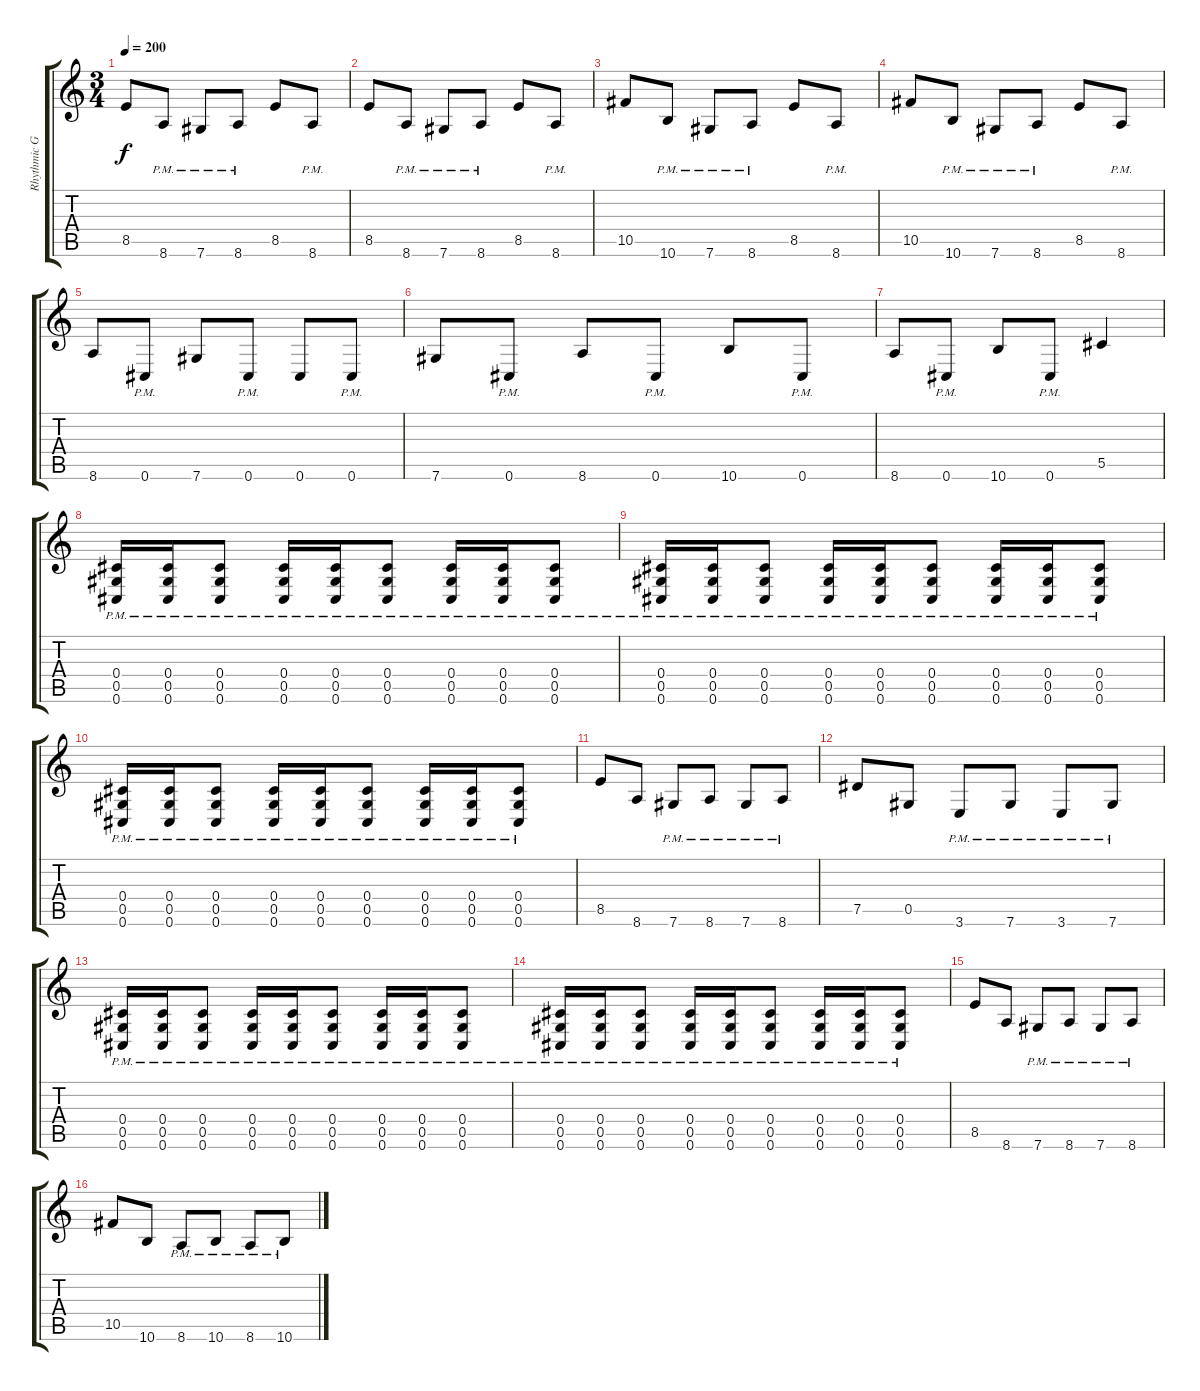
\track ("Rhythmic Guitar" "Rhythmic G") {instrument distortionguitar}
\staff {score tabs}
\tuning (Eb4 Bb3 Gb3 Db3 Ab2 Db2) {hide}
\ts (3 4)
\tempo 200
\clef g2
\ks c
8.5.8{dy f} 8.6{pm}.8 7.6{pm}.8 8.6{pm}.8 8.5.8 8.6{pm}.8 |
8.5.8 8.6{pm}.8 7.6{pm}.8 8.6{pm}.8 8.5.8 8.6{pm}.8 |
10.5.8 10.6{pm}.8 7.6{pm}.8 8.6{pm}.8 8.5.8 8.6{pm}.8 |
10.5.8 10.6{pm}.8 7.6{pm}.8 8.6{pm}.8 8.5.8 8.6{pm}.8 |
8.6.8 0.6{pm}.8 7.6.8 0.6{pm}.8 0.6.8 0.6{pm}.8 |
7.6.8 0.6{pm}.8 8.6.8 0.6{pm}.8 10.6.8 0.6{pm}.8 |
8.6.8 0.6{pm}.8 10.6.8 0.6{pm}.8 5.5.4 |
(0.4{pm} 0.5{pm} 0.6{pm}).16 (0.4{pm} 0.5{pm} 0.6{pm}).16 (0.4{pm} 0.5{pm} 0.6{pm}).8 (0.4{pm} 0.5{pm} 0.6{pm}).16 (0.4{pm} 0.5{pm} 0.6{pm}).16 (0.4{pm} 0.5{pm} 0.6{pm}).8 (0.4{pm} 0.5{pm} 0.6{pm}).16 (0.4{pm} 0.5{pm} 0.6{pm}).16 (0.4{pm} 0.5{pm} 0.6{pm}).8 |
(0.4{pm} 0.5{pm} 0.6{pm}).16 (0.4{pm} 0.5{pm} 0.6{pm}).16 (0.4{pm} 0.5{pm} 0.6{pm}).8 (0.4{pm} 0.5{pm} 0.6{pm}).16 (0.4{pm} 0.5{pm} 0.6{pm}).16 (0.4{pm} 0.5{pm} 0.6{pm}).8 (0.4{pm} 0.5{pm} 0.6{pm}).16 (0.4{pm} 0.5{pm} 0.6{pm}).16 (0.4{pm} 0.5{pm} 0.6{pm}).8 |
(0.4{pm} 0.5{pm} 0.6{pm}).16 (0.4{pm} 0.5{pm} 0.6{pm}).16 (0.4{pm} 0.5{pm} 0.6{pm}).8 (0.4{pm} 0.5{pm} 0.6{pm}).16 (0.4{pm} 0.5{pm} 0.6{pm}).16 (0.4{pm} 0.5{pm} 0.6{pm}).8 (0.4{pm} 0.5{pm} 0.6{pm}).16 (0.4{pm} 0.5{pm} 0.6{pm}).16 (0.4{pm} 0.5{pm} 0.6{pm}).8 |
8.5.8 8.6.8 7.6{pm}.8 8.6{pm}.8 7.6{pm}.8 8.6{pm}.8 |
7.5.8 0.5.8 3.6{pm}.8 7.6{pm}.8 3.6{pm}.8 7.6{pm}.8 |
(0.4{pm} 0.5{pm} 0.6{pm}).16 (0.4{pm} 0.5{pm} 0.6{pm}).16 (0.4{pm} 0.5{pm} 0.6{pm}).8 (0.4{pm} 0.5{pm} 0.6{pm}).16 (0.4{pm} 0.5{pm} 0.6{pm}).16 (0.4{pm} 0.5{pm} 0.6{pm}).8 (0.4{pm} 0.5{pm} 0.6{pm}).16 (0.4{pm} 0.5{pm} 0.6{pm}).16 (0.4{pm} 0.5{pm} 0.6{pm}).8 |
(0.4{pm} 0.5{pm} 0.6{pm}).16 (0.4{pm} 0.5{pm} 0.6{pm}).16 (0.4{pm} 0.5{pm} 0.6{pm}).8 (0.4{pm} 0.5{pm} 0.6{pm}).16 (0.4{pm} 0.5{pm} 0.6{pm}).16 (0.4{pm} 0.5{pm} 0.6{pm}).8 (0.4{pm} 0.5{pm} 0.6{pm}).16 (0.4{pm} 0.5{pm} 0.6{pm}).16 (0.4{pm} 0.5{pm} 0.6{pm}).8 |
8.5.8 8.6.8 7.6{pm}.8 8.6{pm}.8 7.6{pm}.8 8.6{pm}.8 |
10.5.8 10.6.8 8.6{pm}.8 10.6{pm}.8 8.6{pm}.8 10.6{pm}.8
